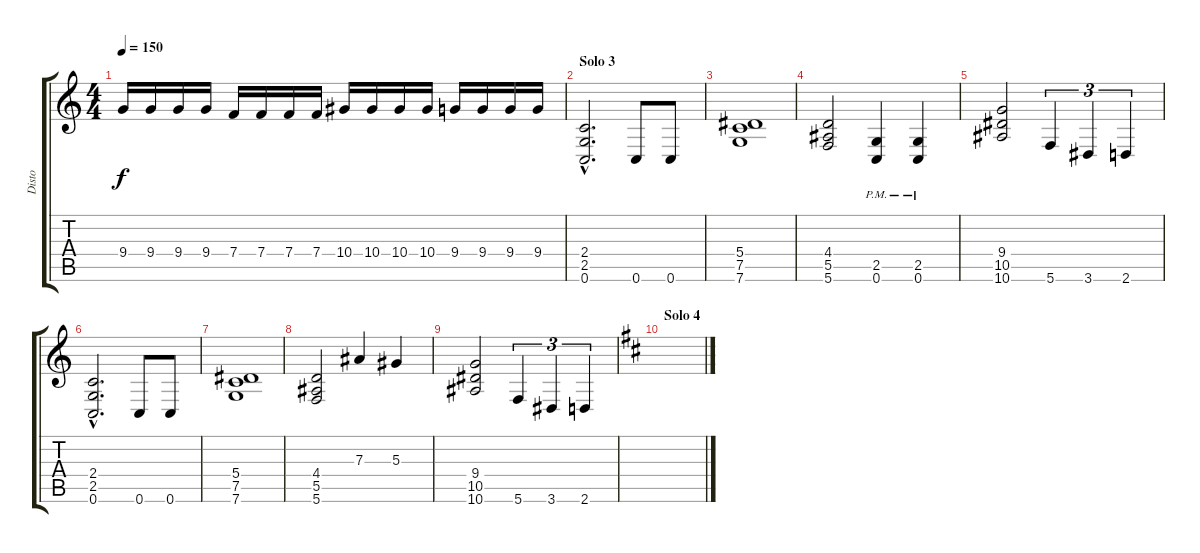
\track ("Disto" "Disto") {instrument distortionguitar}
\staff {score tabs}
\tuning (C4 G3 Eb3 Bb2 F2 C2) {hide}
\ts (4 4)
\tempo 150
\clef g2
\ks c
9.4.16{dy f} 9.4.16 9.4.16 9.4.16 7.4.16 7.4.16 7.4.16 7.4.16 10.4.16 10.4.16 10.4.16 10.4.16 9.4.16 9.4.16 9.4.16 9.4.16 |
\section ("" "Solo 3")
(2.4{hac} 2.5{hac} 0.6{hac}).2{d} 0.6.8 0.6.8 |
(5.4 7.5 7.6).1 |
(4.4 5.5 5.6).2 (2.5{pm} 0.6{pm}).4 (2.5{pm} 0.6{pm}).4 |
(9.4 10.5 10.6).2 5.6.4{tu (3 2)} 3.6.4{tu (3 2)} 2.6.4{tu (3 2)} |
(2.4{hac} 2.5{hac} 0.6{hac}).2{d} 0.6.8 0.6.8 |
(5.4 7.5 7.6).1 |
(4.4 5.5 5.6).2 7.3.4 5.3.4 |
(9.4 10.5 10.6).2 5.6.4{tu (3 2)} 3.6.4{tu (3 2)} 2.6.4{tu (3 2)} |
\section ("" "Solo 4")
\ks d
